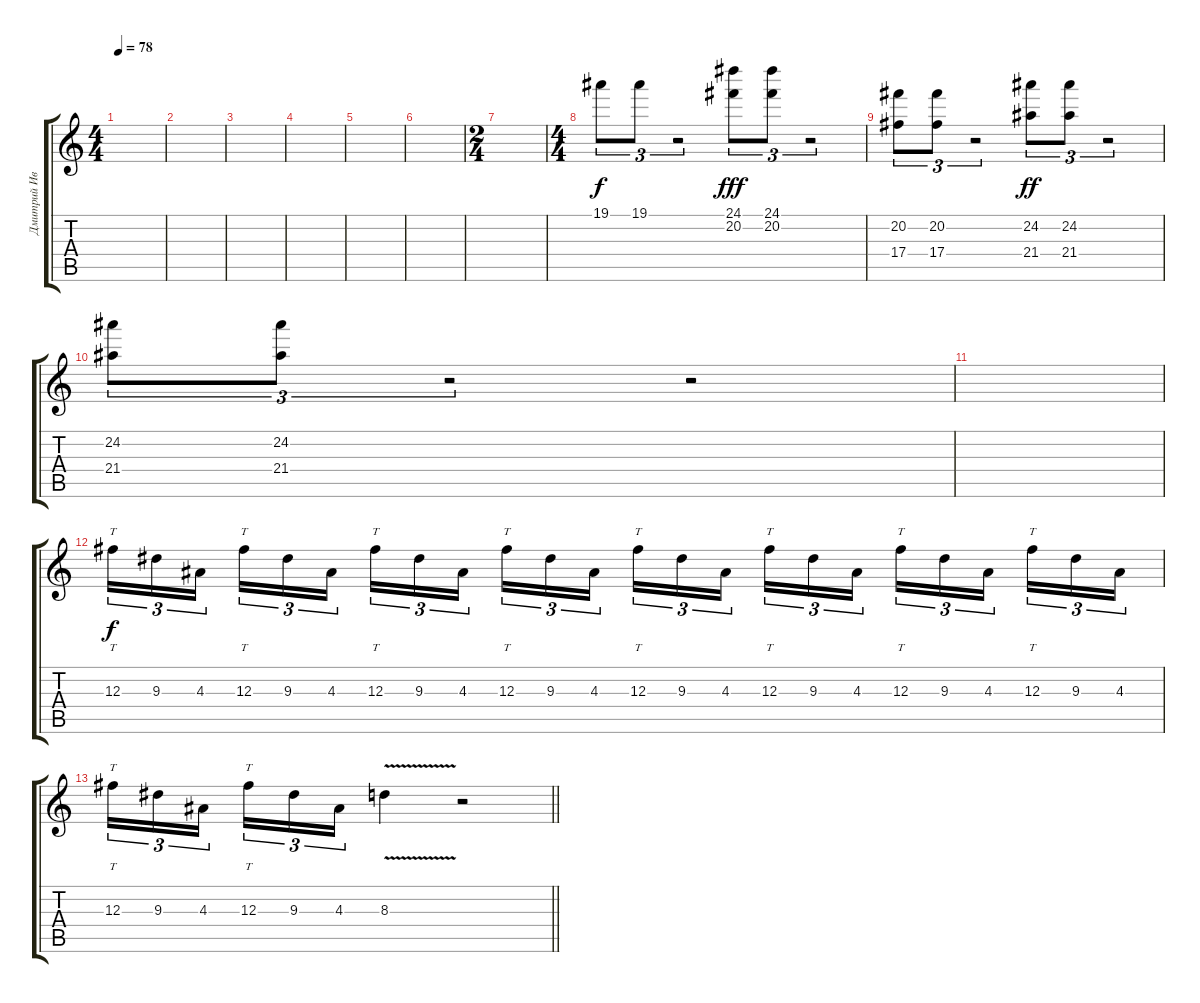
\track ("Дмитрий Иванов (лев-я рука)" "Дмитрий Ив") {instrument overdrivenguitar}
\staff {score tabs}
\tuning (Eb4 Bb3 Gb3 Db3 Ab2 Eb2) {hide}
\ts (4 4)
\tempo 78
\clef g2
\ks c
|
|
|
|
|
|
\ts (2 4)
|
\ts (4 4)
19.1.8{tu (3 2) volume 8 instrument orchestrahit} 19.1.8{tu (3 2)} r.2{tu (3 2)} (24.1 20.2).8{tu (3 2) dy fff} (24.1 20.2).8{tu (3 2)} r.2{tu (3 2)} |
(20.2 17.4).8{tu (3 2)} (20.2 17.4).8{tu (3 2)} r.2{tu (3 2)} (24.2 21.4).8{tu (3 2) dy ff} (24.2 21.4).8{tu (3 2)} r.2{tu (3 2)} |
(24.2 21.4).8{tu (3 2)} (24.2 21.4).8{tu (3 2)} r.2{tu (3 2)} r.2 |
|
12.3.16{tt tu (3 2) dy f volume 5 instrument overdrivenguitar} 9.3.16{tu (3 2) volume 11} 4.3.16{tu (3 2) beam splitsecondary} 12.3.16{tt tu (3 2)} 9.3.16{tu (3 2)} 4.3.16{tu (3 2)} 12.3.16{tt tu (3 2)} 9.3.16{tu (3 2)} 4.3.16{tu (3 2) beam splitsecondary} 12.3.16{tt tu (3 2)} 9.3.16{tu (3 2)} 4.3.16{tu (3 2)} 12.3.16{tt tu (3 2)} 9.3.16{tu (3 2)} 4.3.16{tu (3 2) beam splitsecondary} 12.3.16{tt tu (3 2)} 9.3.16{tu (3 2)} 4.3.16{tu (3 2)} 12.3.16{tt tu (3 2)} 9.3.16{tu (3 2)} 4.3.16{tu (3 2) beam splitsecondary} 12.3.16{tt tu (3 2)} 9.3.16{tu (3 2)} 4.3.16{tu (3 2)} |
\barLineRight lightlight
12.3.16{tt tu (3 2)} 9.3.16{tu (3 2)} 4.3.16{tu (3 2) beam splitsecondary} 12.3.16{tt tu (3 2)} 9.3.16{tu (3 2)} 4.3.16{tu (3 2)} 8.3{v}.4 r.2
